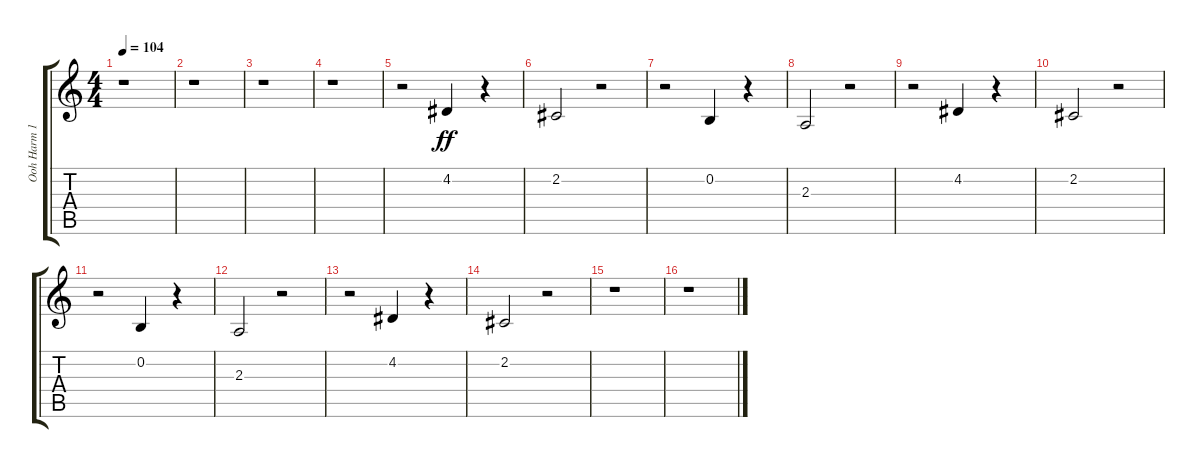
\track ("Ooh Harm 1" "Ooh Harm 1") {instrument voiceoohs}
\staff {score tabs}
\tuning (E4 B3 G3 D3 A2 E2) {hide}
\ts (4 4)
\tempo 104
\clef g2
\ks c
r.1{dy ff} |
r.1 |
r.1 |
r.1 |
r.2 4.2.4 r.4 |
2.2.2 r.2 |
r.2 0.2.4 r.4 |
2.3.2 r.2 |
r.2 4.2.4 r.4 |
2.2.2 r.2 |
r.2 0.2.4 r.4 |
2.3.2 r.2 |
r.2 4.2.4 r.4 |
2.2.2 r.2 |
r.1 |
r.1
